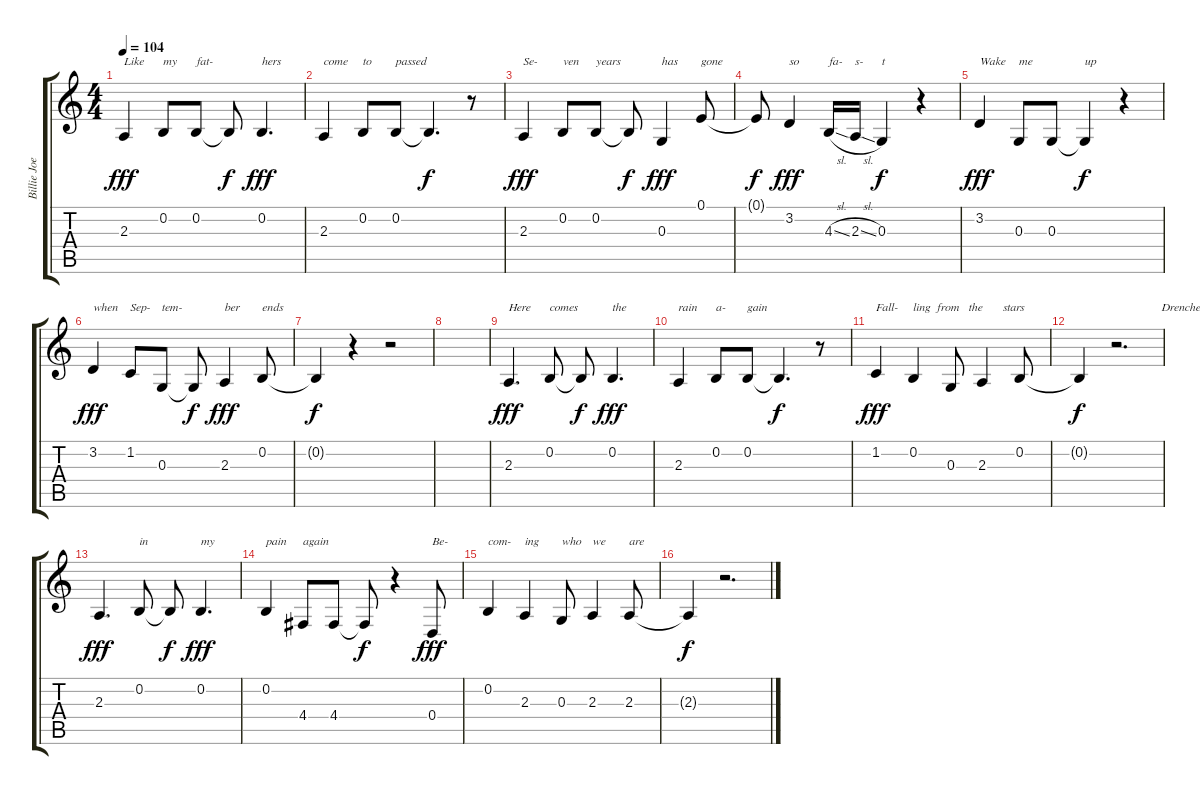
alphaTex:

\track ("Billie Joe Armstrong (vocal)" "Billie Joe") {instrument violin}
\staff {score tabs}
\tuning (E4 B3 G3 D3 A2 E2) {hide}
\ts (4 4)
\tempo 104
\clef g2
\ks c
2.3.4{txt "Like" dy fff} 0.2.8{txt "my"} 0.2.8{txt "fat-"} 0.2{t}.8{dy f} 0.2.4{d txt "hers" dy fff} |
2.3.4{txt "come"} 0.2.8{txt "to"} 0.2.8{txt "passed"} 0.2{t}.4{d dy f} r.8 |
2.3.4{txt "Se-" dy fff} 0.2.8{txt "ven"} 0.2.8{txt "years"} 0.2{t}.8{dy f} 0.3.4{txt "has" dy fff} 0.1.8{txt "gone"} |
0.1{t}.8{dy f} 3.2.4{txt "so" dy fff} 4.3{sl}.16{txt "fa-"} 2.3{sl}.16{txt "s-"} 0.3.4{txt "t" dy f} r.4 |
3.2.4{txt "Wake" dy fff} 0.3.8{txt "me"} 0.3.8 0.3{t}.4{txt "up" dy f} r.4 |
3.2.4{txt "when" dy fff} 1.2.8{txt "Sep-"} 0.3.8{txt "tem-"} 0.3{t}.8{dy f} 2.3.4{txt "ber" dy fff} 0.2.8{txt "ends"} |
0.2{t}.4{dy f} r.4 r.2 |
|
2.3.4{d txt "Here" dy fff} 0.2.8{txt "comes"} 0.2{t}.8{dy f} 0.2.4{d txt "the" dy fff} |
2.3.4{txt "rain"} 0.2.8{txt "a-"} 0.2.8{txt "gain"} 0.2{t}.4{d dy f} r.8 |
1.2.4{txt "Fall-" dy fff} 0.2.4{txt "ling  from"} 0.3.8{txt "      the"} 2.3.4{txt "       stars"} 0.2.8 |
0.2{t}.4{dy f} r.2{d txt "               Drenched"} |
2.3.4{d dy fff} 0.2.8{txt "in"} 0.2{t}.8{dy f} 0.2.4{d txt "my" dy fff} |
0.2.4{txt "pain"} 4.4.8{txt "again"} 4.4.8 4.4{t}.8{dy f} r.4 0.4.8{txt "Be-" dy fff} |
0.2.4{txt "com-"} 2.3.4{txt "ing"} 0.3.8{txt "who"} 2.3.4{txt "we"} 2.3.8{txt "are"} |
2.3{t}.4{dy f} r.2{d}
